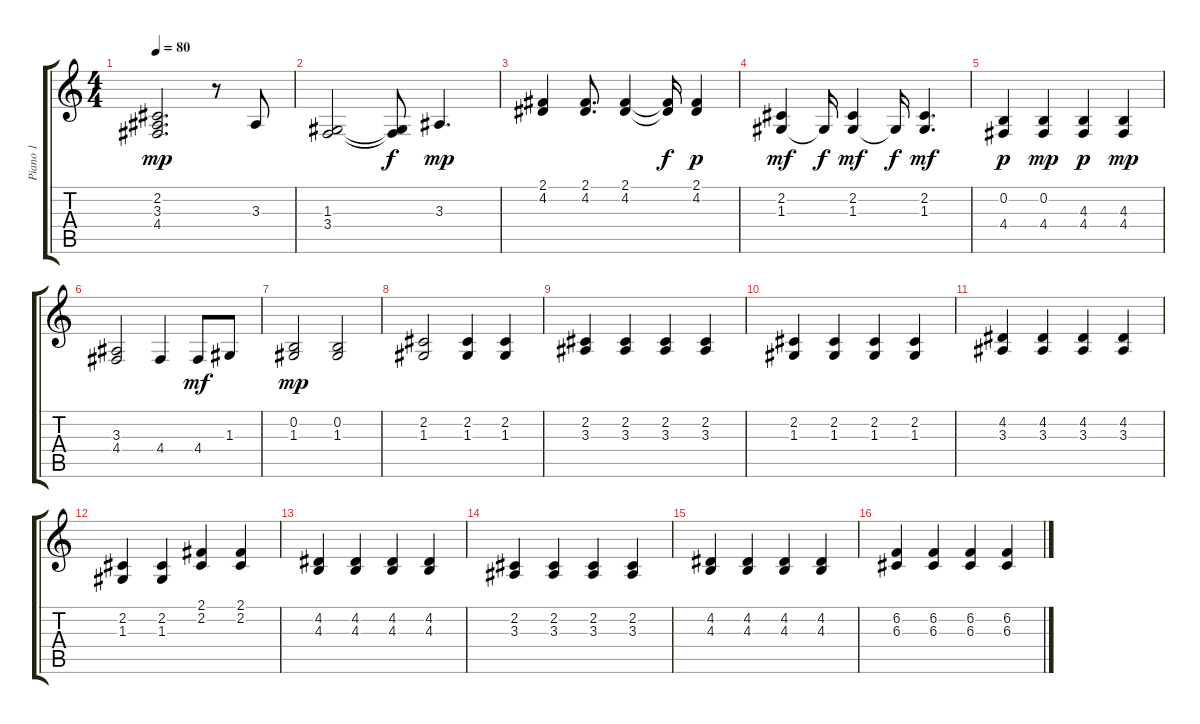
\track ("Piano 1" "Piano 1") {instrument acousticgrandpiano}
\staff {score tabs}
\tuning (E4 B3 G3 D3 A2 E2) {hide}
\ts (4 4)
\tempo 80
\clef g2
\ks c
(2.2 3.3 4.4).2{d dy mp} r.8 3.3.8 |
(1.3 3.4).2 (1.3{t} 3.4{t}).8{dy f} 3.3.4{d dy mp} |
(2.1 4.2).4 (2.1 4.2).8{d} (2.1 4.2).4 (2.1{t} 4.2{t}).16{dy f} (2.1 4.2).4{dy p} |
(2.2 1.3).4{dy mf} 1.3{t}.16{dy f} (2.2 1.3).4{dy mf} 1.3{t}.16{dy f} (2.2 1.3).4{d dy mf} |
(0.2 4.4).4{dy p} (0.2 4.4).4{dy mp} (4.3 4.4).4{dy p} (4.3 4.4).4{dy mp} |
(3.3 4.4).2 4.4.4 4.4.8{dy mf} 1.3.8 |
(0.2 1.3).2{dy mp} (0.2 1.3).2 |
(2.2 1.3).2 (2.2 1.3).4 (2.2 1.3).4 |
(2.2 3.3).4 (2.2 3.3).4 (2.2 3.3).4 (2.2 3.3).4 |
(2.2 1.3).4 (2.2 1.3).4 (2.2 1.3).4 (2.2 1.3).4 |
(4.2 3.3).4 (4.2 3.3).4 (4.2 3.3).4 (4.2 3.3).4 |
(2.2 1.3).4 (2.2 1.3).4 (2.1 2.2).4 (2.1 2.2).4 |
(4.2 4.3).4 (4.2 4.3).4 (4.2 4.3).4 (4.2 4.3).4 |
(2.2 3.3).4 (2.2 3.3).4 (2.2 3.3).4 (2.2 3.3).4 |
(4.2 4.3).4 (4.2 4.3).4 (4.2 4.3).4 (4.2 4.3).4 |
(6.2 6.3).4 (6.2 6.3).4 (6.2 6.3).4 (6.2 6.3).4
